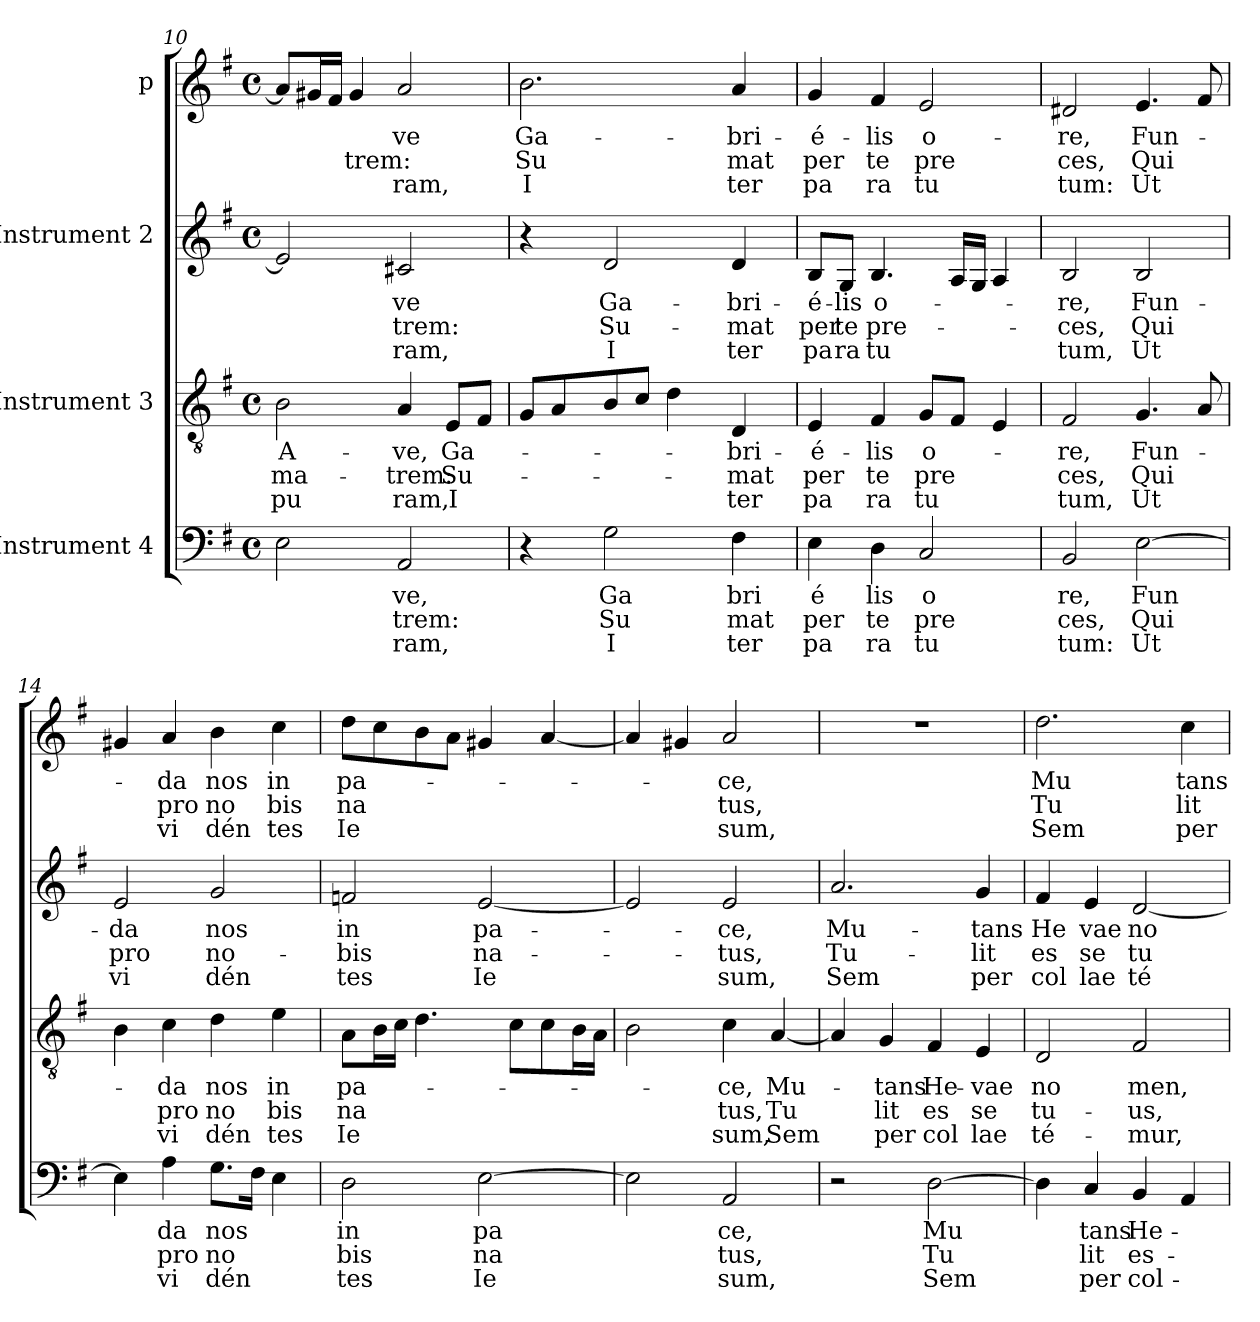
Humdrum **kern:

**kern	**text	**text	**text	**kern	**text	**text	**text	**kern	**text	**text	**text	**kern	**text	**text	**text
*part4	*part4	*part4	*part4	*part3	*part3	*part3	*part3	*part2	*part2	*part2	*part2	*part1	*part1	*part1	*part1
*staff4	*staff4	*staff4	*staff4	*staff3	*staff3	*staff3	*staff3	*staff2	*staff2	*staff2	*staff2	*staff1	*staff1	*staff1	*staff1
*I"Instrument 4	*	*	*	*I"Instrument 3	*	*	*	*I"Instrument 2	*	*	*	*I"p	*	*	*
*clefF4	*	*	*	*clefGv2	*	*	*	*clefG2	*	*	*	*clefG2	*	*	*
*k[f#]	*	*	*	*k[f#]	*	*	*	*k[f#]	*	*	*	*k[f#]	*	*	*
*G:	*	*	*	*G:	*	*	*	*G:	*	*	*	*G:	*	*	*
*M4/4	*	*	*	*M4/4	*	*	*	*M4/4	*	*	*	*M4/4	*	*	*
*met(c)	*	*	*	*met(c)	*	*	*	*met(c)	*	*	*	*met(c)	*	*	*
=10	=10	=10	=10	=10	=10	=10	=10	=10	=10	=10	=10	=10	=10	=10	=10
!	!	!	!	!	!LO:LY:b:cj	!LO:LY:b:cj	!LO:LY:b:cj	!	!	!	!	!	!	!	!
2E\	.	.	.	2B\	A-	-ma-	-pu	2e/]	.	.	.	8a/L]	.	.	.
.	.	.	.	.	.	.	.	.	.	.	.	16g#X/	.	.	.
.	.	.	.	.	.	.	.	.	.	.	.	16f#/J	.	.	.
!	!	!	!	!	!	!	!	!	!	!	!	!	!	!LO:LY:b	!
.	.	.	.	.	.	.	.	.	.	.	.	4g#/	.	-trem:	.
!	!LO:LY:b:cj	!LO:LY:b:cj	!LO:LY:b:cj	!	!LO:LY:b:cj	!LO:LY:b:cj	!LO:LY:b:cj	!	!LO:LY:b:cj	!LO:LY:b:cj	!LO:LY:b:cj	!	!LO:LY:b:cj	!	!LO:LY:b:cj
2AA/	-ve,	trem:	ram,	4A/	ve,	trem:	ram,	2c#X/	-ve	trem:	ram,	2a/	ve	.	ram,
!	!	!	!	!	!LO:LY:b:cj	!LO:LY:b:cj	!LO:LY:b:rj	!	!	!	!	!	!	!	!
.	.	.	.	8E/L	Ga-	-Su-	-I	.	.	.	.	.	.	.	.
.	.	.	.	8F#/J	.	.	.	.	.	.	.	.	.	.	.
!!LO:PB:g=z
=11	=11	=11	=11	=11	=11	=11	=11	=11	=11	=11	=11	=11	=11	=11	=11
!	!	!	!	!	!	!	!	!	!	!	!	!	!LO:LY:b:cj	!LO:LY:b:cj	!LO:LY:b:cj
*	*	*	*	*^	*	*	*	*	*	*	*	*	*	*	*
*	*	*	*	*	*^	*	*	*	*	*	*	*	*	*	*	*
4r	.	.	.	8G/L	8ryy	8..ryy	.	.	.	4r	.	.	.	2.b\	Ga-	-Su	I
.	.	.	.	8A/	16ryy	.	.	.	.	.	.	.	.	.	.	.	.
.	.	.	.	.	64ryy	.	.	.	.	.	.	.	.	.	.	.	.
.	.	.	.	.	2ryy	.	.	.	.	.	.	.	.	.	.	.	.
.	.	.	.	.	.	2ryy	.	.	.	.	.	.	.	.	.	.	.
!	!LO:LY:b:cj	!LO:LY:b:cj	!LO:LY:b:cj	!	!	!	!	!	!	!	!LO:LY:b:cj	!LO:LY:b:cj	!LO:LY:b:cj	!	!	!	!
2G\	Ga	Su	I	8B/	.	.	.	.	.	2d/	Ga-	-Su-	-I	.	.	.	.
.	.	.	.	8c/J	.	.	.	.	.	.	.	.	.	.	.	.	.
.	.	.	.	4d\	.	.	.	.	.	.	.	.	.	.	.	.	.
.	.	.	.	.	4ryy	.	.	.	.	.	.	.	.	.	.	.	.
.	.	.	.	.	.	4ryy	.	.	.	.	.	.	.	.	.	.	.
!	!LO:LY:b:cj	!LO:LY:b:cj	!LO:LY:b:cj	!	!	!	!LO:LY:b:cj	!LO:LY:b:cj	!LO:LY:b:cj	!	!LO:LY:b:cj	!LO:LY:b:cj	!LO:LY:b:cj	!	!LO:LY:b:cj	!LO:LY:b:cj	!LO:LY:b:cj
4F#\	bri	mat	ter	4D/	.	.	bri-	-mat	ter	4d/	bri-	-mat	ter	4a/	bri-	-mat	ter
.	.	.	.	.	32.ryy	.	.	.	.	.	.	.	.	.	.	.	.
.	.	.	.	.	.	32ryy	.	.	.	.	.	.	.	.	.	.	.
=12	=12	=12	=12	=12	=12	=12	=12	=12	=12	=12	=12	=12	=12	=12	=12	=12	=12
!	!LO:LY:b:cj	!LO:LY:b:cj	!LO:LY:b:cj	!	!	!	!LO:LY:b:cj	!LO:LY:b:cj	!LO:LY:b:cj	!	!LO:LY:b:cj	!LO:LY:b:cj	!LO:LY:b:cj	!	!LO:LY:b:cj	!LO:LY:b:cj	!LO:LY:b:cj
*	*	*	*	*v	*v	*v	*	*	*	*	*	*	*	*	*	*	*
4E\	é	per	pa	4E/	é-	-per	pa	8B/L	é-	-per	pa	4g/	é-	-per	pa
!	!	!	!	!	!	!	!	!	!LO:LY:b:cj	!LO:LY:b:cj	!LO:LY:b:cj	!	!	!	!
.	.	.	.	.	.	.	.	8G/J	lis	te	ra	.	.	.	.
!	!LO:LY:b:cj	!LO:LY:b:cj	!LO:LY:b:cj	!	!LO:LY:b:cj	!LO:LY:b:cj	!LO:LY:b:cj	!	!LO:LY:b:cj	!LO:LY:b	!LO:LY:b:cj	!	!LO:LY:b:cj	!LO:LY:b:cj	!LO:LY:b:cj
4D\	lis	te	ra	4F#/	lis	te	ra	4.B/	o-	-pre-	-tu	4f#/	lis	te	ra
!	!LO:LY:b:cj	!LO:LY:b:cj	!LO:LY:b:cj	!	!LO:LY:b:cj	!LO:LY:b	!LO:LY:b:cj	!	!	!	!	!	!LO:LY:b:cj	!LO:LY:b:cj	!LO:LY:b:cj
2C/	o	pre	tu	8G/L	o-	-pre	tu	.	.	.	.	2e/	o-	-pre	tu
.	.	.	.	8F#/J	.	.	.	16A/L	.	.	.	.	.	.	.
.	.	.	.	.	.	.	.	16G/J	.	.	.	.	.	.	.
.	.	.	.	4E/	.	.	.	4A/	.	.	.	.	.	.	.
=13	=13	=13	=13	=13	=13	=13	=13	=13	=13	=13	=13	=13	=13	=13	=13
!	!LO:LY:b:cj	!LO:LY:b:cj	!LO:LY:b:cj	!	!LO:LY:b:cj	!LO:LY:b:cj	!LO:LY:b:cj	!	!LO:LY:b:cj	!LO:LY:b:cj	!LO:LY:b:cj	!	!LO:LY:b:cj	!LO:LY:b:cj	!LO:LY:b:cj
2BB/	re,	ces,	tum:	2F#/	re,	ces,	tum,	2B/	re,	ces,	tum,	2d#X/	re,	ces,	tum:
!	!LO:LY:b:cj	!LO:LY:b:cj	!LO:LY:b:cj	!	!LO:LY:b	!LO:LY:b	!LO:LY:b:cj	!	!LO:LY:b:cj	!LO:LY:b:cj	!LO:LY:b:cj	!	!LO:LY:b	!LO:LY:b	!LO:LY:b:cj
[>2E\	Fun	Qui	Ut	4.G/	Fun-	-Qui	Ut	2B/	Fun-	-Qui	Ut	4.e/	Fun-	-Qui	Ut
.	.	.	.	8A/	.	.	.	.	.	.	.	8f#/	.	.	.
=14	=14	=14	=14	=14	=14	=14	=14	=14	=14	=14	=14	=14	=14	=14	=14
!	!	!	!	!	!	!	!	!	!LO:LY:b:cj	!LO:LY:b:cj	!LO:LY:b:cj	!	!	!	!
4E\]	.	.	.	4B\	.	.	.	2e/	da	pro	vi	4g#X/	.	.	.
!	!LO:LY:b:cj	!LO:LY:b:cj	!LO:LY:b:cj	!	!LO:LY:b:cj	!LO:LY:b:cj	!LO:LY:b:cj	!	!	!	!	!	!LO:LY:b:cj	!LO:LY:b:cj	!LO:LY:b:cj
4A\	da	pro	vi	4c\	da	pro	vi	.	.	.	.	4a/	da	pro	vi
!	!LO:LY:b	!LO:LY:b:cj	!LO:LY:b	!	!LO:LY:b:cj	!LO:LY:b:cj	!LO:LY:b:cj	!	!LO:LY:b:cj	!LO:LY:b:cj	!LO:LY:b:cj	!	!LO:LY:b:cj	!LO:LY:b:cj	!LO:LY:b:cj
8.G\L	nos	no	dén	4d\	nos	no	dén	2g/	nos	no-	-dén	4b\	nos	no	dén
16F#\J	.	.	.	.	.	.	.	.	.	.	.	.	.	.	.
!	!	!	!	!	!LO:LY:b:cj	!LO:LY:b:cj	!LO:LY:b:cj	!	!	!	!	!	!LO:LY:b:cj	!LO:LY:b:cj	!LO:LY:b:cj
4E\	.	.	.	4e\	in	bis	tes	.	.	.	.	4cc\	in	bis	tes
=15	=15	=15	=15	=15	=15	=15	=15	=15	=15	=15	=15	=15	=15	=15	=15
!	!LO:LY:b:cj	!LO:LY:b:cj	!LO:LY:b:cj	!	!LO:LY:b:cj	!LO:LY:b:cj	!LO:LY:b:cj	!	!LO:LY:b:cj	!LO:LY:b:cj	!LO:LY:b:cj	!	!LO:LY:b:cj	!LO:LY:b:cj	!LO:LY:b:cj
2D\	in	bis	tes	8A\L	pa-	-na	Ie	2fn/	in	bis	tes	8dd\L	pa-	-na	Ie
.	.	.	.	16B\	.	.	.	.	.	.	.	8cc\	.	.	.
.	.	.	.	16c\J	.	.	.	.	.	.	.	.	.	.	.
.	.	.	.	4.d\	.	.	.	.	.	.	.	8b\	.	.	.
.	.	.	.	.	.	.	.	.	.	.	.	8a\J	.	.	.
!	!LO:LY:b:cj	!LO:LY:b:cj	!LO:LY:b:cj	!	!	!	!	!	!LO:LY:b:cj	!LO:LY:b:cj	!LO:LY:b:cj	!	!	!	!
[>2E\	pa	na	Ie	.	.	.	.	[<2e/	pa-	-na-	-Ie	4g#X/	.	.	.
.	.	.	.	8c\L	.	.	.	.	.	.	.	.	.	.	.
.	.	.	.	8c\	.	.	.	.	.	.	.	[<4a/	.	.	.
.	.	.	.	16B\	.	.	.	.	.	.	.	.	.	.	.
.	.	.	.	16A\J	.	.	.	.	.	.	.	.	.	.	.
=16	=16	=16	=16	=16	=16	=16	=16	=16	=16	=16	=16	=16	=16	=16	=16
2E\]	.	.	.	2B\	.	.	.	2e/]	.	.	.	4a/]	.	.	.
.	.	.	.	.	.	.	.	.	.	.	.	4g#X/	.	.	.
!	!LO:LY:b:cj	!LO:LY:b:cj	!LO:LY:b:cj	!	!LO:LY:b:cj	!LO:LY:b:cj	!LO:LY:b:cj	!	!LO:LY:b:cj	!LO:LY:b:cj	!LO:LY:b:cj	!	!LO:LY:b:cj	!LO:LY:b:cj	!LO:LY:b:cj
2AA/	ce,	tus,	sum,	4c\	ce,	tus,	sum,	2e/	ce,	tus,	sum,	2a/	ce,	tus,	sum,
!	!	!	!	!	!LO:LY:b:cj	!LO:LY:b:cj	!LO:LY:b:cj	!	!	!	!	!	!	!	!
.	.	.	.	[<4A/	Mu-	-Tu	Sem	.	.	.	.	.	.	.	.
=17	=17	=17	=17	=17	=17	=17	=17	=17	=17	=17	=17	=17	=17	=17	=17
!	!	!	!	!	!	!	!	!	!LO:LY:b:cj	!LO:LY:b:cj	!LO:LY:b:cj	!	!	!	!
2r	.	.	.	4A/]	.	.	.	2.a/	Mu-	-Tu-	-Sem	1r	.	.	.
!	!	!	!	!	!LO:LY:b:cj	!LO:LY:b:cj	!LO:LY:b:cj	!	!	!	!	!	!	!	!
.	.	.	.	4G/	tans	lit	per	.	.	.	.	.	.	.	.
!	!LO:LY:b:cj	!LO:LY:b:cj	!LO:LY:b:cj	!	!LO:LY:b:cj	!LO:LY:b:cj	!LO:LY:b:cj	!	!	!	!	!	!	!	!
[>2D\	Mu	Tu	Sem	4F#/	He-	-es	col	.	.	.	.	.	.	.	.
!	!	!	!	!	!LO:LY:b:cj	!LO:LY:b:cj	!LO:LY:b:cj	!	!LO:LY:b:cj	!LO:LY:b:cj	!LO:LY:b:cj	!	!	!	!
.	.	.	.	4E/	vae	se	lae	4g/	tans	lit	per	.	.	.	.
!!LO:LB:g=z
=18	=18	=18	=18	=18	=18	=18	=18	=18	=18	=18	=18	=18	=18	=18	=18
!	!	!	!	!	!LO:LY:b:cj	!LO:LY:b:cj	!LO:LY:b:cj	!	!LO:LY:b:cj	!LO:LY:b:cj	!LO:LY:b:cj	!	!LO:LY:b:cj	!LO:LY:b:cj	!LO:LY:b:cj
4D\]	.	.	.	2D/	no	tu-	-té-	4f#/	He	es	col	2.dd\	Mu	Tu	Sem
!	!LO:LY:b:cj	!LO:LY:b:cj	!LO:LY:b:cj	!	!	!	!	!	!LO:LY:b:cj	!LO:LY:b:cj	!LO:LY:b:cj	!	!	!	!
4C/	tans	lit	per	.	.	.	.	4e/	vae	se	lae	.	.	.	.
!	!LO:LY:b	!LO:LY:b:cj	!LO:LY:b	!	!LO:LY:b:cj	!LO:LY:b:cj	!LO:LY:b:cj	!	!LO:LY:b:cj	!LO:LY:b:cj	!LO:LY:b:cj	!	!	!	!
4BB/	He-	-es-	-col-	2F#/	-men,	us,	mur,	[<2d/	no	tu	té	.	.	.	.
!	!	!	!	!	!	!	!	!	!	!	!	!	!LO:LY:b:cj	!LO:LY:b:cj	!LO:LY:b:cj
4AA/	.	.	.	.	.	.	.	.	.	.	.	4cc\	tans	lit	per
=	=	=	=	=	=	=	=	=	=	=	=	=	=	=	=
*-	*-	*-	*-	*-	*-	*-	*-	*-	*-	*-	*-	*-	*-	*-	*-
